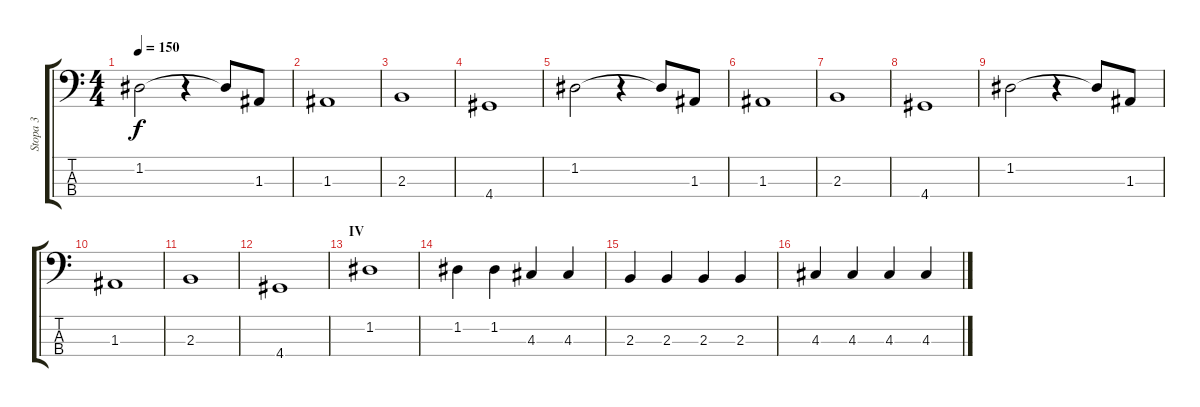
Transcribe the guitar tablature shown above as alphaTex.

\track ("Stopa 3" "Stopa 3") {instrument electricbassfinger}
\staff {score tabs}
\tuning (G2 D2 A1 E1) {hide}
\ts (4 4)
\tempo 150
\clef f4
\ks c
1.2.2{dy f} r.4 1.2{t}.8 1.3.8 |
1.3.1 |
2.3.1 |
4.4.1 |
1.2.2 r.4 1.2{t}.8 1.3.8 |
1.3.1 |
2.3.1 |
4.4.1 |
1.2.2 r.4 1.2{t}.8 1.3.8 |
1.3.1 |
2.3.1 |
4.4.1 |
\section ("" "IV")
1.2.1 |
1.2.4 1.2.4 4.3.4 4.3.4 |
2.3.4 2.3.4 2.3.4 2.3.4 |
4.3.4 4.3.4 4.3.4 4.3.4
